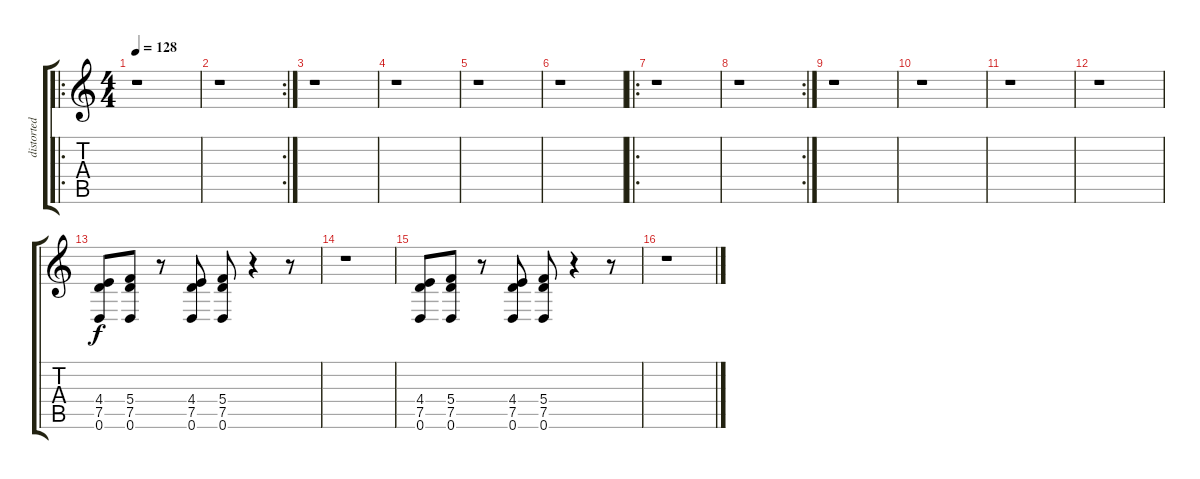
\track ("distorted guitar 1" "distorted ") {instrument distortionguitar}
\staff {score tabs}
\tuning (D4 A3 F3 C3 G2 D2) {hide}
\ro
\ts (4 4)
\tempo 128
\clef g2
\ks c
r.1{dy f instrument distortionguitar} |
\rc 2
r.1 |
r.1 |
r.1 |
r.1 |
r.1 |
\ro
r.1 |
\rc 2
r.1 |
r.1 |
r.1 |
r.1 |
r.1 |
(4.4 7.5 0.6).8 (5.4 7.5 0.6).8 r.8 (4.4 7.5 0.6).8 (5.4 7.5 0.6).8 r.4 r.8 |
r.1 |
(4.4 7.5 0.6).8 (5.4 7.5 0.6).8 r.8 (4.4 7.5 0.6).8 (5.4 7.5 0.6).8 r.4 r.8 |
r.1
